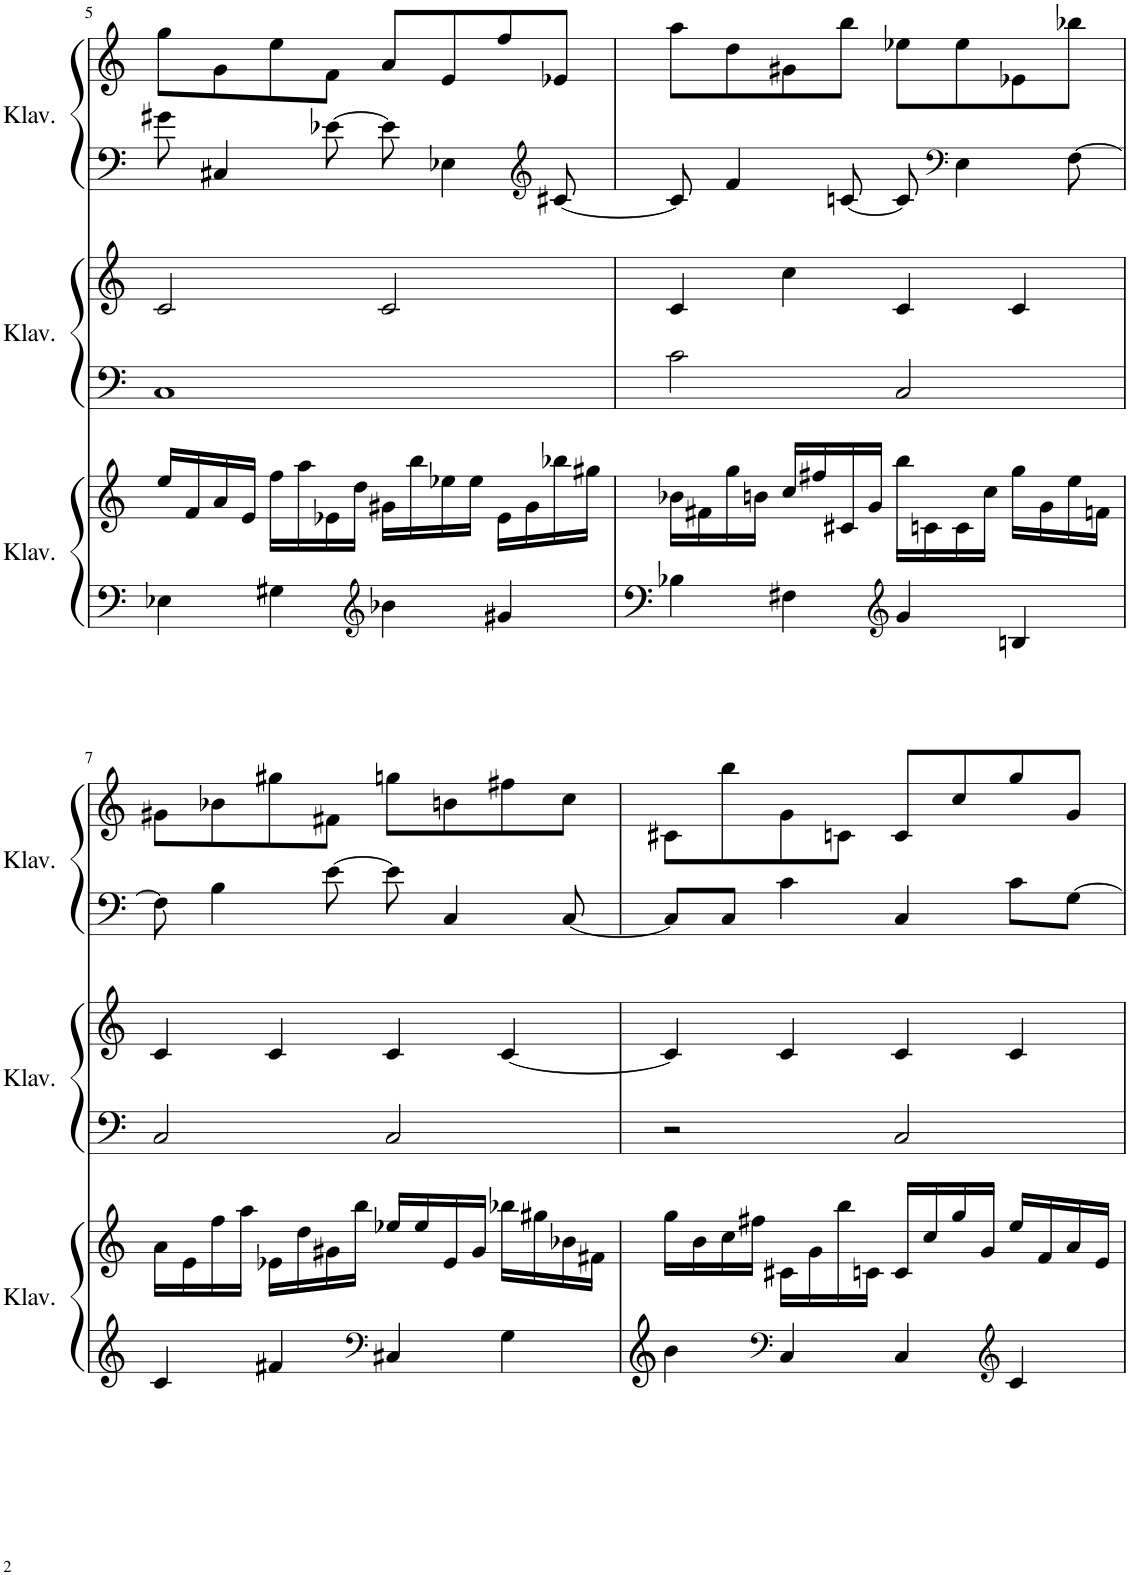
**kern	**kern	**kern	**kern	**kern	**kern
*part3	*part3	*part2	*part2	*part1	*part1
*staff6	*staff5	*staff4	*staff3	*staff2	*staff1
*I"Klavier	*	*I"Klavier	*	*I"Klavier	*
*I'Klav.	*	*I'Klav.	*	*I'Klav.	*
!!LO:PB:g=z
*clefG2	*clefG2	*clefF4	*clefG2	*clefF4	*clefG2
*k[]	*k[]	*k[]	*k[]	*k[]	*k[]
*M4/4	*M4/4	*M4/4	*M4/4	*M4/4	*M4/4
=5	=5	=5	=5	=5	=5
4E-X\	16ee/LL	1C	2c/	8g#X\	8gg\L
.	16f/	.	.	.	.
.	16a/	.	.	4C#X/	8g\
.	16e/JJ	.	.	.	.
4G#X\	16ff\LL	.	.	.	8ee\
.	16aa\	.	.	.	.
.	16e-X\	.	.	[8e-X\	8f\J
.	16dd\JJ	.	.	.	.
*clefG2	*	*	*	*	*
4b-X\	16g#X\LL	.	2c/	8e-\]	8a/L
.	16bb\	.	.	.	.
.	16ee-X\	.	.	4E-X\	8e/
.	16ee-\JJ	.	.	.	.
4g#X/	16e-\LL	.	.	.	8ff/
.	16g#\	.	.	.	.
*	*	*	*	*clefG2	*
.	16bb-X\	.	.	[8c#X/	8e-X/J
.	16gg#X\JJ	.	.	.	.
=6	=6	=6	=6	=6	=6
4B-X\	16b-X\LL	2c\	4c/	8c#/]	8aa\L
.	16f#X\	.	.	.	.
.	16gg\	.	.	4f/	8dd\
.	16bn\JJ	.	.	.	.
4F#X\	16cc/LL	.	4cc\	.	8g#X\
.	16ff#X/	.	.	.	.
.	16c#X/	.	.	[8cn/	8bb\J
.	16g/JJ	.	.	.	.
*clefG2	*	*	*	*	*
4g/	16bb\LL	2C/	4c/	8c/]	8ee-X\L
.	16cn\	.	.	.	.
*	*	*	*	*clefF4	*
.	16c\	.	.	4E\	8ee-\
.	16cc\JJ	.	.	.	.
4Bn/	16gg\LL	.	4c/	.	8e-X\
.	16g\	.	.	.	.
.	16ee\	.	.	[8F\	8bb-X\J
.	16fn\JJ	.	.	.	.
!!LO:LB:g=z
=7	=7	=7	=7	=7	=7
4c/	16a\LL	2C/	4c/	8F\]	8g#X\L
.	16e\	.	.	.	.
.	16ff\	.	.	4B\	8b-X\
.	16aa\JJ	.	.	.	.
4f#X/	16e-X\LL	.	4c/	.	8gg#X\
.	16dd\	.	.	.	.
.	16g#X\	.	.	[8e\	8f#X\J
.	16bb\JJ	.	.	.	.
*clefF4	*	*	*	*	*
4C#X/	16ee-X/LL	2C/	4c/	8e\]	8ggn\L
.	16ee-/	.	.	.	.
.	16e-/	.	.	4C/	8bn\
.	16g#/JJ	.	.	.	.
4G\	16bb-X\LL	.	[4c/	.	8ff#X\
.	16gg#X\	.	.	.	.
.	16b-X\	.	.	[8C/	8cc\J
.	16f#X\JJ	.	.	.	.
=8	=8	=8	=8	=8	=8
4b\	16gg\LL	2r	4c/]	8C/L]	8c#X\L
.	16b\	.	.	.	.
.	16cc\	.	.	8C/J	8bb\
.	16ff#X\JJ	.	.	.	.
*clefF4	*	*	*	*	*
4C/	16c#X\LL	.	4c/	4c\	8g\
.	16g\	.	.	.	.
.	16bb\	.	.	.	8cn\J
.	16cn\JJ	.	.	.	.
4C/	16c/LL	2C/	4c/	4C/	8c/L
.	16cc/	.	.	.	.
.	16gg/	.	.	.	8cc/
.	16g/JJ	.	.	.	.
*clefG2	*	*	*	*	*
4c/	16ee/LL	.	4c/	8c\L	8gg/
.	16f/	.	.	.	.
.	16a/	.	.	[8G\J	8g/J
.	16e/JJ	.	.	.	.
=	=	=	=	=	=
*-	*-	*-	*-	*-	*-
